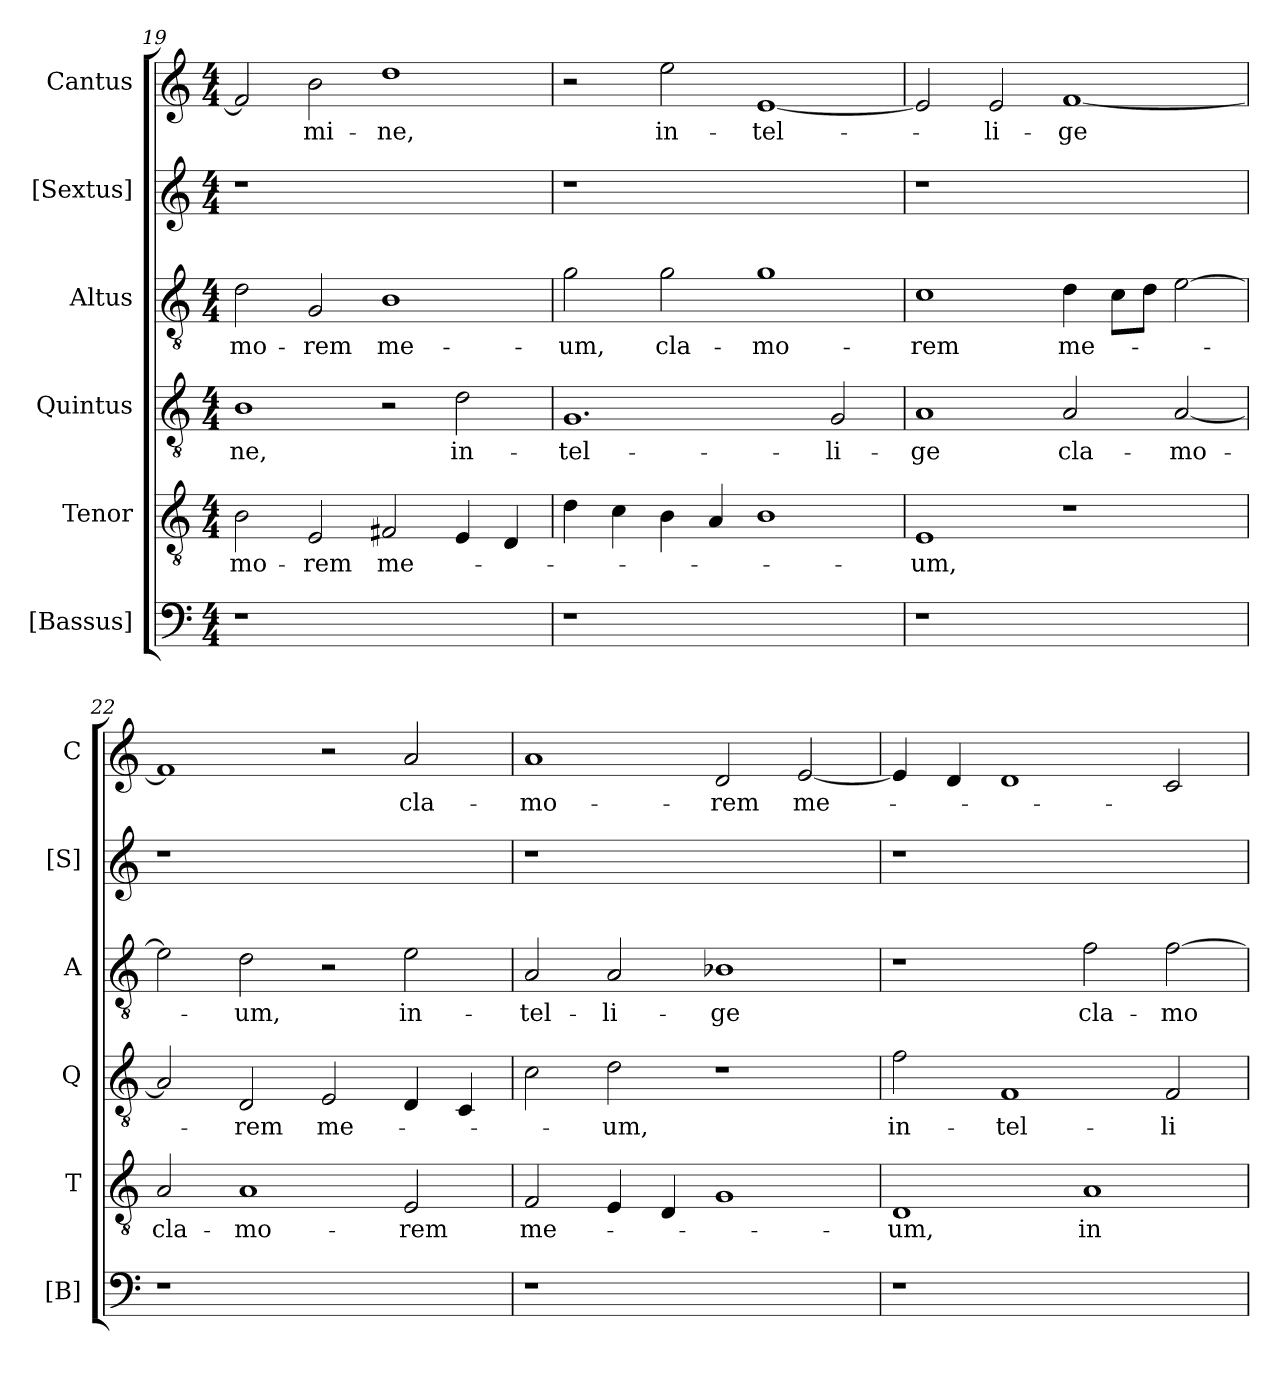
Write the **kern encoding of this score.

**kern	**kern	**text	**kern	**text	**kern	**text	**kern	**kern	**text
*part6	*part5	*part5	*part4	*part4	*part3	*part3	*part2	*part1	*part1
*staff6	*staff5	*staff5	*staff4	*staff4	*staff3	*staff3	*staff2	*staff1	*staff1
*I"[Bassus]	*I"Tenor	*	*I"Quintus	*	*I"Altus	*	*I"[Sextus]	*I"Cantus	*
*I'[B]	*I'T	*	*I'Q	*	*I'A	*	*I'[S]	*I'C	*
*clefF4	*clefGv2	*	*clefGv2	*	*clefGv2	*	*clefG2	*clefG2	*
*k[]	*k[]	*	*k[]	*	*k[]	*	*k[]	*k[]	*
*C:	*C:	*	*C:	*	*C:	*	*C:	*C:	*
*M4/4	*M4/4	*	*M4/4	*	*M4/4	*	*M4/4	*M4/4	*
=19	=19	=19	=19	=19	=19	=19	=19	=19	=19
1r	2B\	-mo-	1B\	-ne,	2d\	-mo-	1r	2f#/]	.
.	2E/	-rem	.	.	2G/	-rem	.	2b\	-mi-
1ryy	2F#X/	me-	2r	.	1B\	me-	1ryy	1dd\	-ne,
.	4E/	.	2d\	in-	.	.	.	.	.
.	4D/	.	.	.	.	.	.	.	.
=20	=20	=20	=20	=20	=20	=20	=20	=20	=20
1r	4d\	.	1.G/	-tel-	2g\	-um,	1r	2r	.
.	4c\	.	.	.	.	.	.	.	.
.	4B\	.	.	.	2g\	cla-	.	2ee\	in-
.	4A/	.	.	.	.	.	.	.	.
1ryy	1B\	.	.	.	1g\	-mo-	1ryy	[1e/	-tel-
.	.	.	2G/	-li-	.	.	.	.	.
=21	=21	=21	=21	=21	=21	=21	=21	=21	=21
1r	1E/	-um,	1A/	-ge	1c\	-rem	1r	2e/]	.
.	.	.	.	.	.	.	.	2e/	-li-
1ryy	1r	.	2A/	cla-	4d\	me-	1ryy	[1f/	-ge
.	.	.	.	.	8c\L	.	.	.	.
.	.	.	.	.	8d\J	.	.	.	.
.	.	.	[2A/	-mo-	[2e\	.	.	.	.
=22	=22	=22	=22	=22	=22	=22	=22	=22	=22
1r	2A/	cla-	2A/]	.	2e\]	.	1r	1f/]	.
.	1A/	-mo-	2D/	-rem	2d\	-um,	.	.	.
1ryy	.	.	2E/	me-	2r	.	1ryy	2r	.
.	2E/	-rem	4D/	.	2e\	in-	.	2a/	cla-
.	.	.	4C/	.	.	.	.	.	.
=23	=23	=23	=23	=23	=23	=23	=23	=23	=23
1r	2F/	me-	2c\	.	2A/	-tel-	1r	1a/	-mo-
.	4E/	.	2d\	-um,	2A/	-li-	.	.	.
.	4D/	.	.	.	.	.	.	.	.
1ryy	1G/	.	1r	.	1B-X\	-ge	1ryy	2d/	-rem
.	.	.	.	.	.	.	.	[2e/	me-
=24	=24	=24	=24	=24	=24	=24	=24	=24	=24
1r	1D/	-um,	2f\	in-	1r	.	1r	4e/]	.
.	.	.	.	.	.	.	.	4d/	.
.	.	.	1F/	-tel-	.	.	.	1d/	.
1ryy	1A/	in-	.	.	2f\	cla-	1ryy	.	.
.	.	.	2F/	-li-	[2f\	-mo-	.	2c/	.
=	=	=	=	=	=	=	=	=	=
*-	*-	*-	*-	*-	*-	*-	*-	*-	*-
